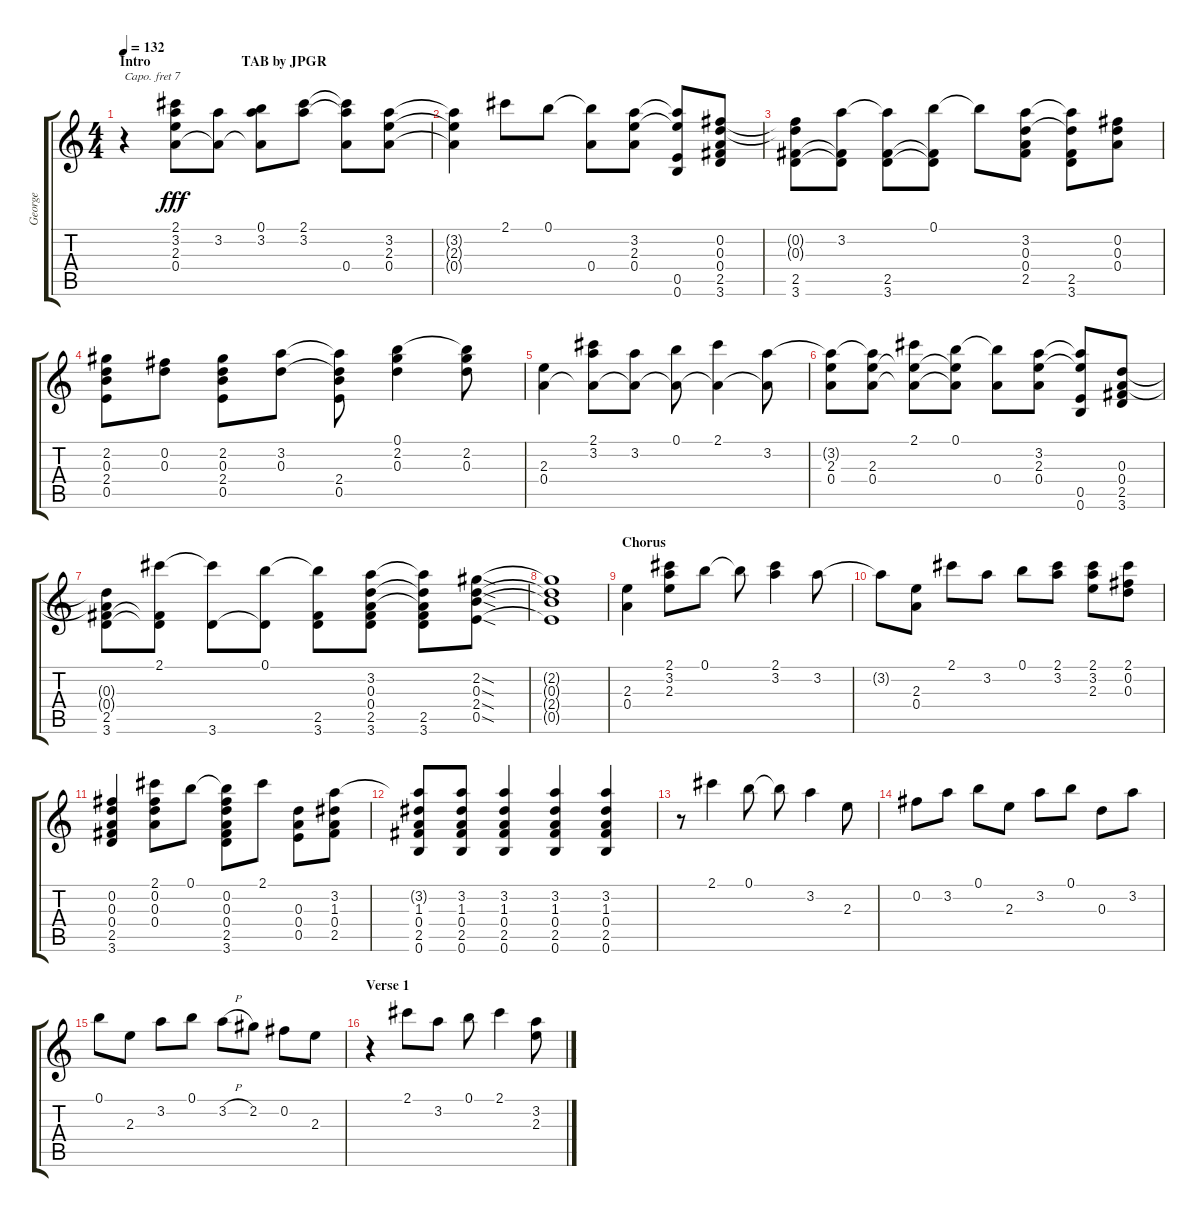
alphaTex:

\track ("George" "George") {instrument acousticguitarsteel}
\staff {score tabs}
\capo 7
\tuning (E4 B3 G3 D3 A2 E2) {hide}
\ts (4 4)
\section ("" "Intro                          TAB by JPGR")
\tempo 132
\clef g2
\ks c
r.4{dy fff instrument acousticguitarsteel} (2.1 3.2 2.3 0.4).8 (3.2 0.4{t}).8 (0.1 3.2 0.4{t}).8 (2.1 3.2).8 (2.1{t} 3.2{t} 0.4).8 (3.2 2.3 0.4).8 |
(3.2{t} 2.3{t} 0.4{t}).4 2.1.8 0.1.8 (0.1{t} 0.4).8 (3.2 2.3 0.4).8 (3.2{t} 2.3{t} 0.5 0.6).8 (0.2 0.3 0.4 2.5 3.6).8 |
(0.2{t} 0.3{t} 2.5 3.6).8 (3.2 2.5{t} 3.6{t}).8 (3.2{t} 2.5 3.6).8 (0.1 2.5{t} 3.6{t}).8 0.1{t}.8 (3.2 0.3 0.4 2.5).8 (3.2{t} 0.3{t} 2.5 3.6).8 (0.2 0.3 0.4).8 |
(2.2 0.3 2.4 0.5).8 (0.2 0.3).8 (2.2 0.3 2.4 0.5).8 (3.2 0.3).8 (3.2{t} 0.3{t} 2.4 0.5).8 (0.1 2.2 0.3).4 (0.1{t} 2.2 0.3).8 |
(2.3 0.4).4 (2.1 3.2 0.4{t}).8 (3.2 0.4{t}).8 (0.1 0.4{t}).8 (2.1 0.4{t}).4 (3.2 0.4{t}).8 |
(3.2{t} 2.3 0.4).8 (3.2{t} 2.3 0.4).8 (2.1 2.3{t} 0.4{t}).8 (0.1 2.3{t} 0.4{t}).8 (0.1{t} 0.4).8 (3.2 2.3 0.4).8 (3.2{t} 2.3{t} 0.5 0.6).8 (0.3 0.4 2.5 3.6).8 |
(0.3{t} 0.4{t} 2.5 3.6).8 (2.1 2.5{t} 3.6{t}).8 (2.1{t} 3.6).8 (0.1 3.6{t}).8 (0.1{t} 2.5 3.6).8 (3.2 0.3 0.4 2.5 3.6).8 (3.2{t} 0.3{t} 0.4{t} 2.5 3.6).8 (2.2{sod} 0.3{sod} 2.4{sod} 0.5{sod}).8 |
(2.2{t} 0.3{t} 2.4{t} 0.5{t}).1 |
\section ("" "Chorus")
(2.3 0.4).4 (2.1 3.2 2.3).8 0.1.8 0.1{t}.8 (2.1 3.2).4 3.2.8 |
3.2{t}.8 (2.3 0.4).8 2.1.8 3.2.8 0.1.8 (2.1 3.2).8 (2.1 3.2 2.3).8 (2.1 0.2 0.3).8 |
(0.2 0.3 0.4 2.5 3.6).4 (2.1 0.2 0.3 0.4).8 0.1.8 (0.1{t} 0.2 0.3 0.4 2.5 3.6).8 2.1.8 (0.3 0.4 0.5).8 (3.2 1.3 0.4 2.5).8 |
(3.2{t} 1.3 0.4 2.5 0.6).8 (3.2 1.3 0.4 2.5 0.6).8 (3.2 1.3 0.4 2.5 0.6).4 (3.2 1.3 0.4 2.5 0.6).4 (3.2 1.3 0.4 2.5 0.6).4 |
r.8 2.1.4 0.1.8 0.1{t}.8 3.2.4 2.3.8 |
0.2.8 3.2.8 0.1.8 2.3.8 3.2.8 0.1.8 0.3.8 3.2.8 |
0.1.8 2.3.8 3.2.8 0.1.8 3.2{h}.8 2.2.8 0.2.8 2.3.8 |
\section ("" "Verse 1")
r.4 2.1.8 3.2.8 0.1.8 2.1.4 (3.2 2.3).8
